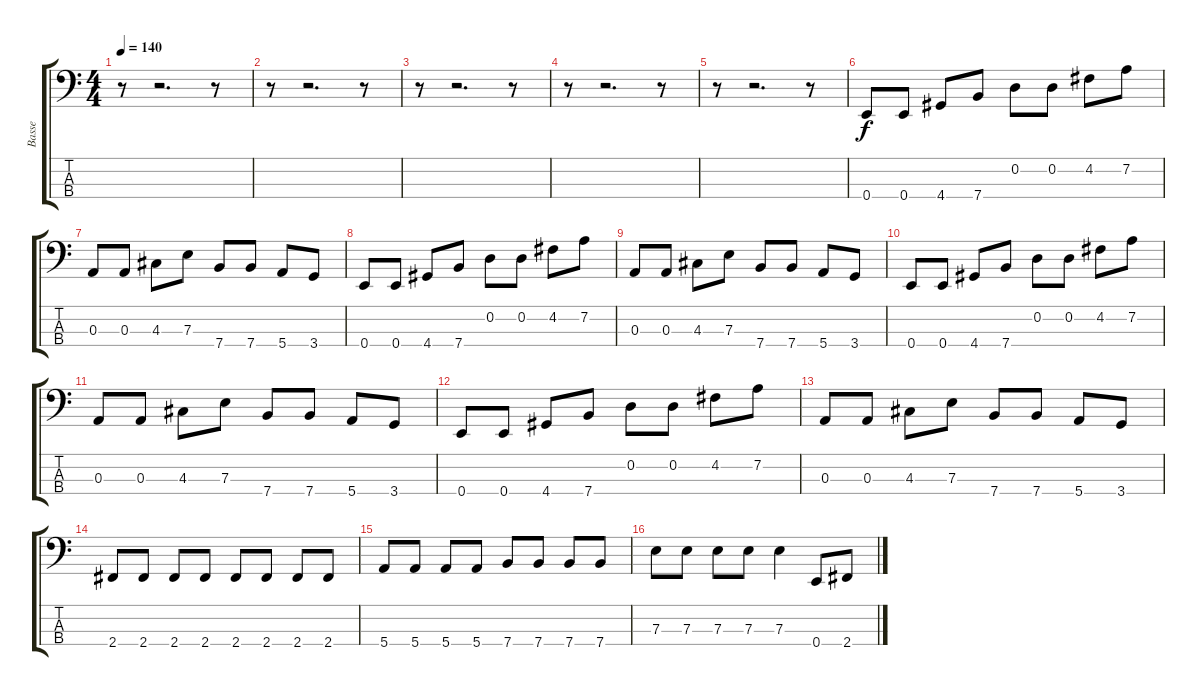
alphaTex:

\track ("Basse" "Basse") {instrument acousticguitarnylon}
\staff {score tabs}
\tuning (G2 D2 A1 E1) {hide}
\ts (4 4)
\tempo 140
\clef f4
\ks c
r.8{dy f} r.2{d} r.8 |
r.8 r.2{d} r.8 |
r.8 r.2{d} r.8 |
r.8 r.2{d} r.8 |
r.8 r.2{d} r.8 |
0.4.8 0.4.8 4.4.8 7.4.8 0.2.8 0.2.8 4.2.8 7.2.8 |
0.3.8 0.3.8 4.3.8 7.3.8 7.4.8 7.4.8 5.4.8 3.4.8 |
0.4.8 0.4.8 4.4.8 7.4.8 0.2.8 0.2.8 4.2.8 7.2.8 |
0.3.8 0.3.8 4.3.8 7.3.8 7.4.8 7.4.8 5.4.8 3.4.8 |
0.4.8 0.4.8 4.4.8 7.4.8 0.2.8 0.2.8 4.2.8 7.2.8 |
0.3.8 0.3.8 4.3.8 7.3.8 7.4.8 7.4.8 5.4.8 3.4.8 |
0.4.8 0.4.8 4.4.8 7.4.8 0.2.8 0.2.8 4.2.8 7.2.8 |
0.3.8 0.3.8 4.3.8 7.3.8 7.4.8 7.4.8 5.4.8 3.4.8 |
2.4.8 2.4.8 2.4.8 2.4.8 2.4.8 2.4.8 2.4.8 2.4.8 |
5.4.8 5.4.8 5.4.8 5.4.8 7.4.8 7.4.8 7.4.8 7.4.8 |
7.3.8 7.3.8 7.3.8 7.3.8 7.3.4 0.4.8 2.4.8
